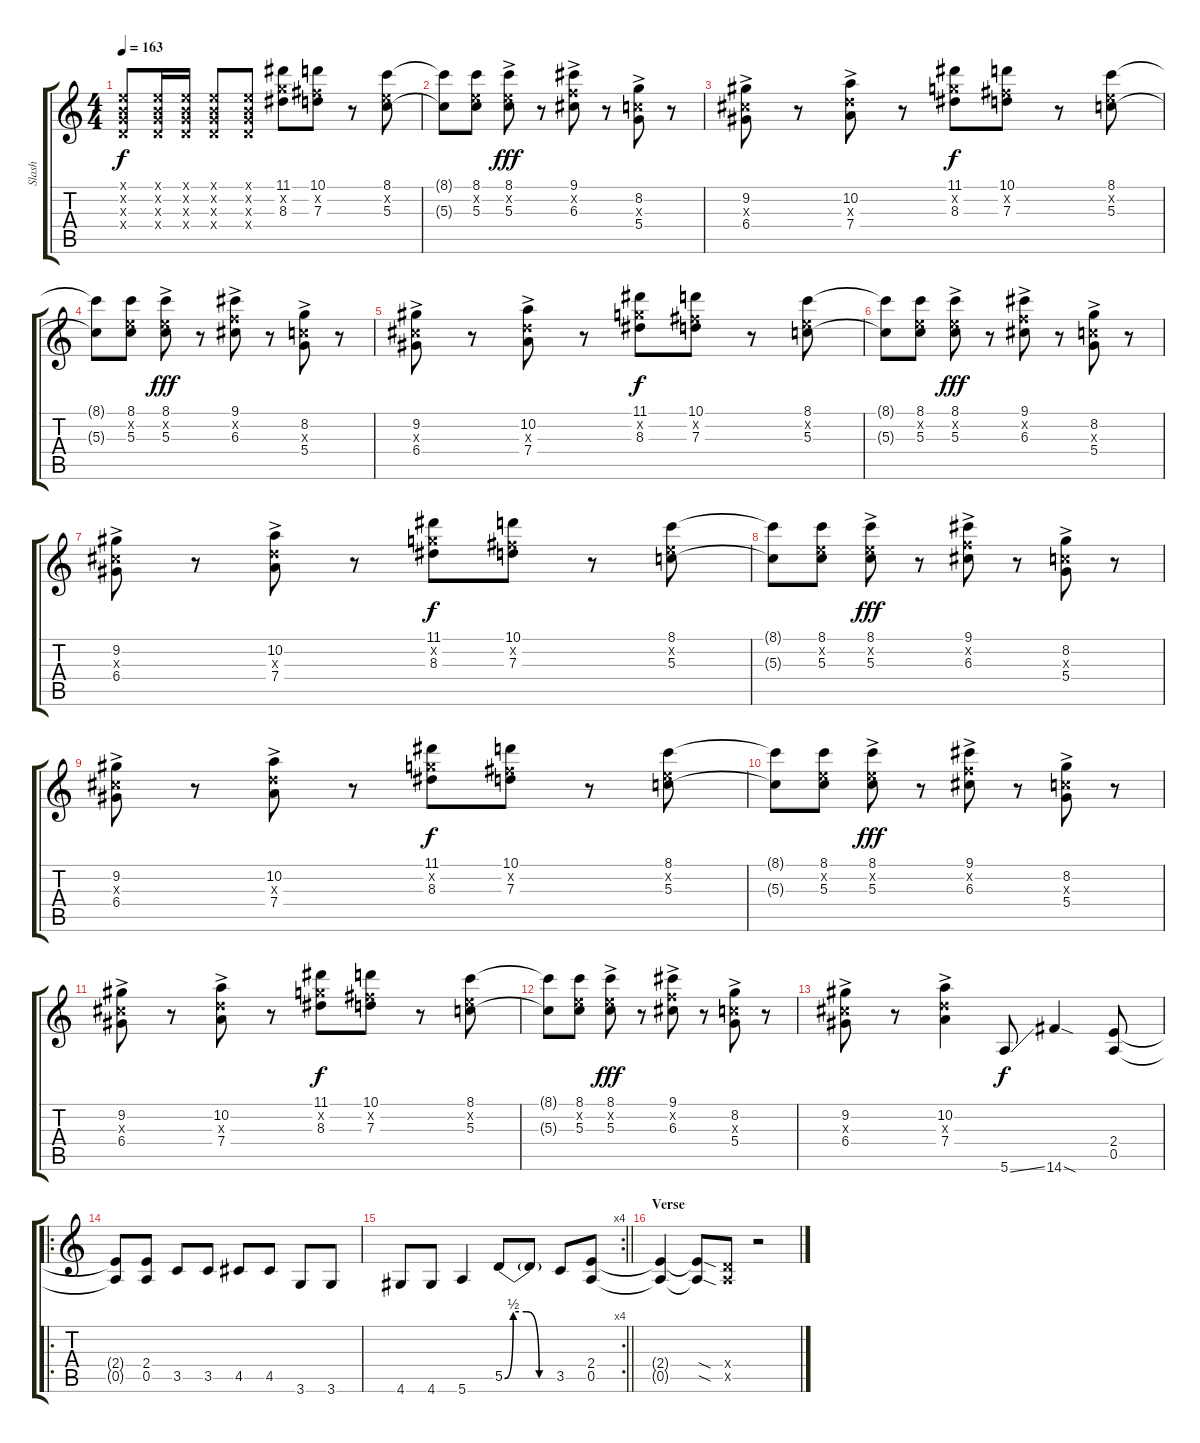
\track ("Slash" "Slash") {instrument distortionguitar}
\staff {score tabs}
\tuning (E4 B3 G3 D3 A2 E2) {hide}
\ts (4 4)
\tempo 163
\clef g2
\ks c
(0.1{x} 0.2{x} 0.3{x} 0.4{x}).8{dy f instrument distortionguitar} (0.1{x} 0.2{x} 0.3{x} 0.4{x}).16 (0.1{x} 0.2{x} 0.3{x} 0.4{x}).16 (0.1{x} 0.2{x} 0.3{x} 0.4{x}).8 (0.1{x} 0.2{x} 0.3{x} 0.4{x}).8 (11.1 8.2{x} 8.3).8 (10.1 7.2{x} 7.3).8 r.8 (8.1 5.2{x} 5.3).8 |
(8.1{t} 5.3{t}).8 (8.1 5.2{x} 5.3).8 (8.1{ac} 5.2{ac x} 5.3{ac}).8{dy fff} r.8 (9.1{ac} 6.2{ac x} 6.3{ac}).8 r.8 (8.2{ac} 5.3{ac x} 5.4{ac}).8 r.8 |
(9.2{ac} 6.3{ac x} 6.4{ac}).8 r.8 (10.2{ac} 7.3{ac x} 7.4{ac}).8 r.8 (11.1 8.2{x} 8.3).8{dy f} (10.1 7.2{x} 7.3).8 r.8 (8.1 5.2{x} 5.3).8 |
(8.1{t} 5.3{t}).8 (8.1 5.2{x} 5.3).8 (8.1{ac} 5.2{ac x} 5.3{ac}).8{dy fff} r.8 (9.1{ac} 6.2{ac x} 6.3{ac}).8 r.8 (8.2{ac} 5.3{ac x} 5.4{ac}).8 r.8 |
(9.2{ac} 6.3{ac x} 6.4{ac}).8 r.8 (10.2{ac} 7.3{ac x} 7.4{ac}).8 r.8 (11.1 8.2{x} 8.3).8{dy f} (10.1 7.2{x} 7.3).8 r.8 (8.1 5.2{x} 5.3).8 |
(8.1{t} 5.3{t}).8 (8.1 5.2{x} 5.3).8 (8.1{ac} 5.2{ac x} 5.3{ac}).8{dy fff} r.8 (9.1{ac} 6.2{ac x} 6.3{ac}).8 r.8 (8.2{ac} 5.3{ac x} 5.4{ac}).8 r.8 |
(9.2{ac} 6.3{ac x} 6.4{ac}).8 r.8 (10.2{ac} 7.3{ac x} 7.4{ac}).8 r.8 (11.1 8.2{x} 8.3).8{dy f} (10.1 7.2{x} 7.3).8 r.8 (8.1 5.2{x} 5.3).8 |
(8.1{t} 5.3{t}).8 (8.1 5.2{x} 5.3).8 (8.1{ac} 5.2{ac x} 5.3{ac}).8{dy fff} r.8 (9.1{ac} 6.2{ac x} 6.3{ac}).8 r.8 (8.2{ac} 5.3{ac x} 5.4{ac}).8 r.8 |
(9.2{ac} 6.3{ac x} 6.4{ac}).8 r.8 (10.2{ac} 7.3{ac x} 7.4{ac}).8 r.8 (11.1 8.2{x} 8.3).8{dy f} (10.1 7.2{x} 7.3).8 r.8 (8.1 5.2{x} 5.3).8 |
(8.1{t} 5.3{t}).8 (8.1 5.2{x} 5.3).8 (8.1{ac} 5.2{ac x} 5.3{ac}).8{dy fff} r.8 (9.1{ac} 6.2{ac x} 6.3{ac}).8 r.8 (8.2{ac} 5.3{ac x} 5.4{ac}).8 r.8 |
(9.2{ac} 6.3{ac x} 6.4{ac}).8 r.8 (10.2{ac} 7.3{ac x} 7.4{ac}).8 r.8 (11.1 8.2{x} 8.3).8{dy f} (10.1 7.2{x} 7.3).8 r.8 (8.1 5.2{x} 5.3).8 |
(8.1{t} 5.3{t}).8 (8.1 5.2{x} 5.3).8 (8.1{ac} 5.2{ac x} 5.3{ac}).8{dy fff} r.8 (9.1{ac} 6.2{ac x} 6.3{ac}).8 r.8 (8.2{ac} 5.3{ac x} 5.4{ac}).8 r.8 |
(9.2{ac} 6.3{ac x} 6.4{ac}).8 r.8 (10.2{ac} 7.3{ac x} 7.4{ac}).4 5.6{ss}.8{dy f} 14.6{sod}.4 (2.4 0.5).8 |
\ro
(2.4{t} 0.5{t}).8 (2.4 0.5).8 3.5.8 3.5.8 4.5.8 4.5.8 3.6.8 3.6.8 |
\rc 4
\barLineRight lightlight
4.6.8 4.6.8 5.6.4 5.5{be (custom 0 0 10 2 25 2 40 0 60 0)}.8 5.5{t}.8 3.5.8 (2.4 0.5).8 |
\section ("" "Verse")
(2.4{t} 0.5{t}).4 (2.4{sod t} 0.5{sod t}).8 (0.4{x} 0.5{x}).8 r.2
